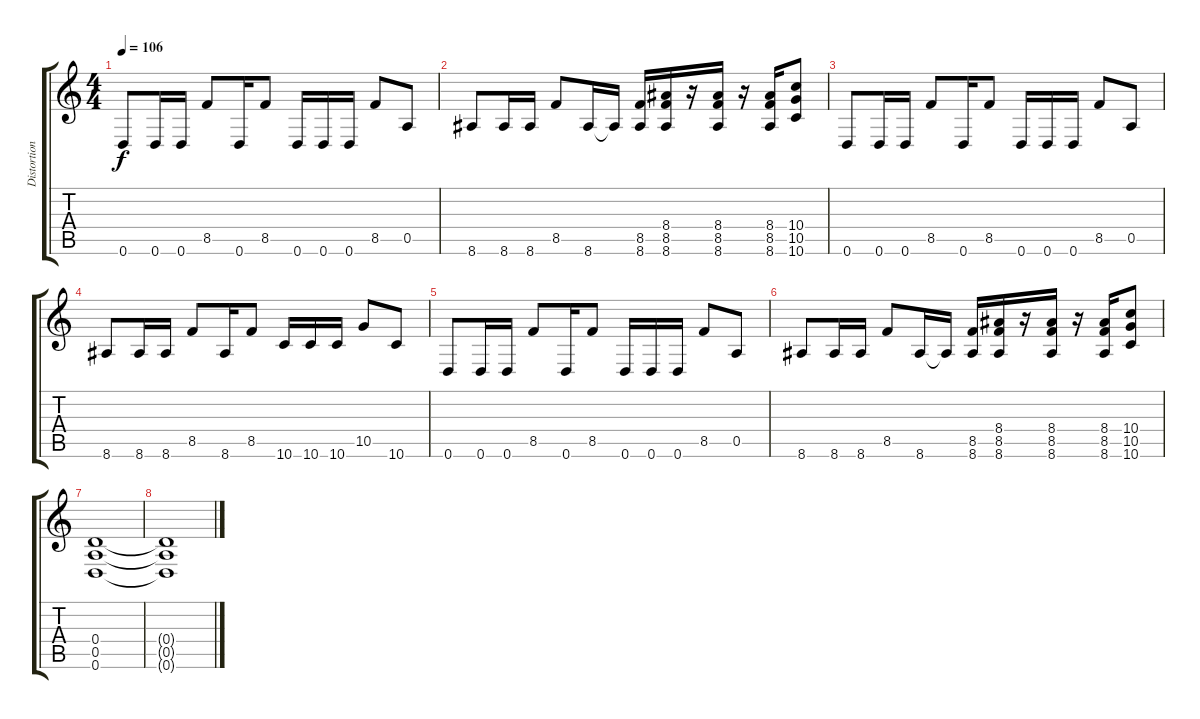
\track ("Distortion Gtr" "Distortion") {instrument distortionguitar}
\staff {score tabs}
\tuning (E4 B3 G3 D3 A2 D2) {hide}
\ts (4 4)
\tempo 106
\clef g2
\ks c
0.6.8{dy f} 0.6.16 0.6.16 8.5.8 0.6.16 8.5.8 0.6.16 0.6.16 0.6.16 8.5.8 0.5.8 |
8.6.8 8.6.16 8.6.16 8.5.8 8.6.16 8.6{t}.16 (8.5 8.6).16 (8.4 8.5 8.6).16 r.16 (8.4 8.5 8.6).16 r.16 (8.4 8.5 8.6).16 (10.4 10.5 10.6).8 |
0.6.8 0.6.16 0.6.16 8.5.8 0.6.16 8.5.8 0.6.16 0.6.16 0.6.16 8.5.8 0.5.8 |
8.6.8 8.6.16 8.6.16 8.5.8 8.6.16 8.5.8 10.6.16 10.6.16 10.6.16 10.5.8 10.6.8 |
0.6.8 0.6.16 0.6.16 8.5.8 0.6.16 8.5.8 0.6.16 0.6.16 0.6.16 8.5.8 0.5.8 |
8.6.8 8.6.16 8.6.16 8.5.8 8.6.16 8.6{t}.16 (8.5 8.6).16 (8.4 8.5 8.6).16 r.16 (8.4 8.5 8.6).16 r.16 (8.4 8.5 8.6).16 (10.4 10.5 10.6).8 |
(0.4 0.5 0.6).1 |
(0.4{t} 0.5{t} 0.6{t}).1
